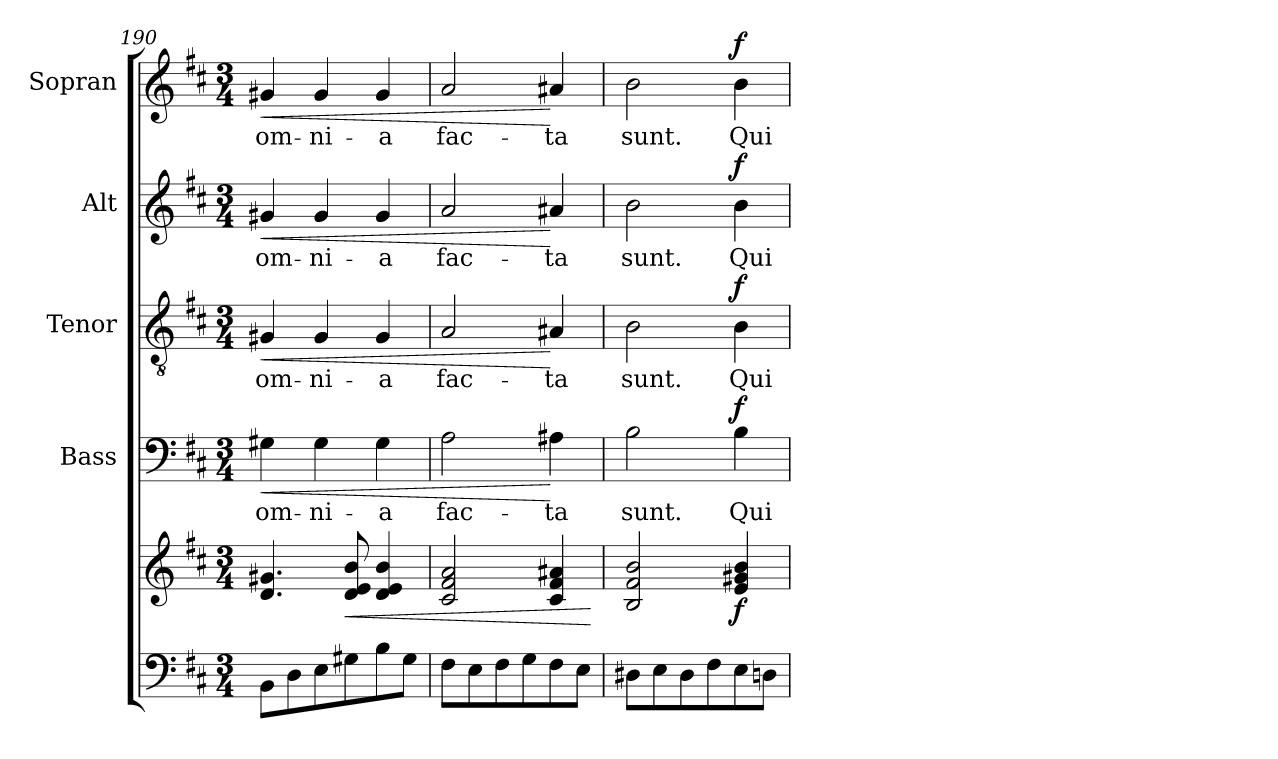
**kern	**kern	**dynam	**kern	**text	**dynam	**kern	**text	**dynam	**kern	**text	**dynam	**kern	**text	**dynam
*part5	*part5	*part5	*part4	*part4	*part4	*part3	*part3	*part3	*part2	*part2	*part2	*part1	*part1	*part1
*staff6	*staff5	*staff5/6	*staff4	*staff4	*staff4	*staff3	*staff3	*staff3	*staff2	*staff2	*staff2	*staff1	*staff1	*staff1
*	*	*	*I"Bass	*	*	*I"Tenor	*	*	*I"Alt	*	*	*I"Sopran	*	*
*	*	*	*I'B.	*	*	*I'T.	*	*	*I'A.	*	*	*I'S.	*	*
*clefF4	*clefG2	*	*clefF4	*	*	*clefGv2	*	*	*clefG2	*	*	*clefG2	*	*
*k[f#c#]	*k[f#c#]	*	*k[f#c#]	*	*	*k[f#c#]	*	*	*k[f#c#]	*	*	*k[f#c#]	*	*
*D:	*D:	*	*D:	*	*	*D:	*	*	*D:	*	*	*D:	*	*
*M3/4	*M3/4	*	*M3/4	*	*	*M3/4	*	*	*M3/4	*	*	*M3/4	*	*
=190	=190	=190	=190	=190	=190	=190	=190	=190	=190	=190	=190	=190	=190	=190
!	!	!	!	!LO:LY:b	!LO:HP:b	!	!LO:LY:b	!LO:HP:b	!	!LO:LY:b	!LO:HP:b	!	!LO:LY:b	!LO:HP:b
8BB\L	4.d/ 4.g#X/	.	4G#X\	om-	<	4G#X/	om-	<	4g#X/	om-	<	4g#X/	om-	<
8D\	.	.	.	.	.	.	.	.	.	.	.	.	.	.
!	!	!	!	!LO:LY:b	!	!	!LO:LY:b	!	!	!LO:LY:b	!	!	!LO:LY:b	!
8E\	.	.	4G#\	-ni-	.	4G#/	-ni-	.	4g#/	-ni-	.	4g#/	-ni-	.
!	!	!LO:HP:b	!	!	!	!	!	!	!	!	!	!	!	!
8G#X\	8d/ 8e/ 8b/	<	.	.	.	.	.	.	.	.	.	.	.	.
!	!	!	!	!LO:LY:b	!	!	!LO:LY:b	!	!	!LO:LY:b	!	!	!LO:LY:b	!
8B\	4d/ 4e/ 4b/	.	4G#\	-a	.	4G#/	-a	.	4g#/	-a	.	4g#/	-a	.
8G#\J	.	.	.	.	.	.	.	.	.	.	.	.	.	.
=191	=191	=191	=191	=191	=191	=191	=191	=191	=191	=191	=191	=191	=191	=191
!	!	!	!	!LO:LY:b	!	!	!LO:LY:b	!	!	!LO:LY:b	!	!	!LO:LY:b	!
8F#\L	2c#/ 2f#/ 2a/	.	2A\	fac-	.	2A/	fac-	.	2a/	fac-	.	2a/	fac-	.
8E\	.	.	.	.	.	.	.	.	.	.	.	.	.	.
8F#\	.	.	.	.	.	.	.	.	.	.	.	.	.	.
8G\	.	.	.	.	.	.	.	.	.	.	.	.	.	.
!	!	!	!	!LO:LY:b	!	!	!LO:LY:b	!	!	!LO:LY:b	!	!	!LO:LY:b	!
8F#\	4c#/ 4f#/ 4a#X/	.	4A#X\	-ta	[	4A#X/	-ta	[	4a#X/	-ta	[	4a#X/	-ta	[
8E\J	.	.	.	.	.	.	.	.	.	.	.	.	.	.
.	.	[	.	.	.	.	.	.	.	.	.	.	.	.
=192	=192	=192	=192	=192	=192	=192	=192	=192	=192	=192	=192	=192	=192	=192
!	!	!	!	!LO:LY:b	!	!	!LO:LY:b	!	!	!LO:LY:b	!	!	!LO:LY:b	!
8D#X\L	2B/ 2f#/ 2b/	.	2B\	sunt.	.	2B\	sunt.	.	2b\	sunt.	.	2b\	sunt.	.
8E\	.	.	.	.	.	.	.	.	.	.	.	.	.	.
8D#\	.	.	.	.	.	.	.	.	.	.	.	.	.	.
8F#\	.	.	.	.	.	.	.	.	.	.	.	.	.	.
!	!	!LO:DY:b	!	!LO:LY:b	!LO:DY:a	!	!LO:LY:b	!LO:DY:a	!	!LO:LY:b	!LO:DY:a	!	!LO:LY:b	!LO:DY:a
8E\	4e/ 4g#X/ 4b/	f	4B\	Qui	f	4B\	Qui	f	4b\	Qui	f	4b\	Qui	f
8Dn\J	.	.	.	.	.	.	.	.	.	.	.	.	.	.
=	=	=	=	=	=	=	=	=	=	=	=	=	=	=
*-	*-	*-	*-	*-	*-	*-	*-	*-	*-	*-	*-	*-	*-	*-
